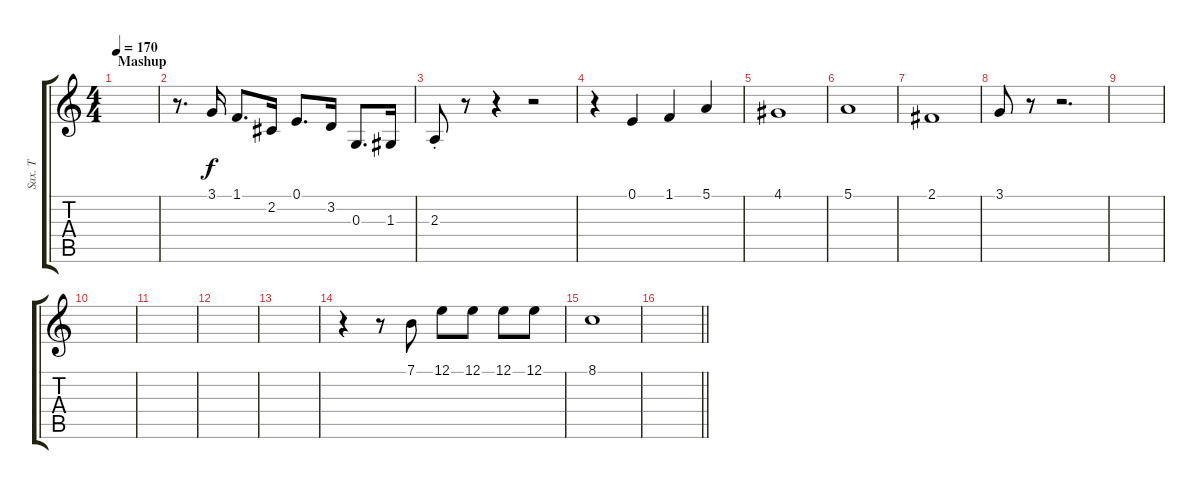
\track ("Sax. T" "Sax. T") {instrument tenorsax}
\staff {score tabs}
\tuning (E4 B3 G3 D3 A2 E2) {hide}
\ts (4 4)
\section ("" "Mashup")
\tempo 170
\clef g2
\ks c
|
r.8{d} 3.1.16 1.1.8{d} 2.2.16 0.1.8{d} 3.2.16 0.3.8{d} 1.3.16 |
2.3{st}.8 r.8 r.4 r.2 |
r.4 0.1.4 1.1.4 5.1.4 |
4.1.1 |
5.1.1 |
2.1.1 |
3.1.8 r.8 r.2{d} |
|
|
|
|
|
r.4 r.8 7.1.8 12.1.8 12.1.8 12.1.8 12.1.8 |
8.1.1 |
\barLineRight lightlight
